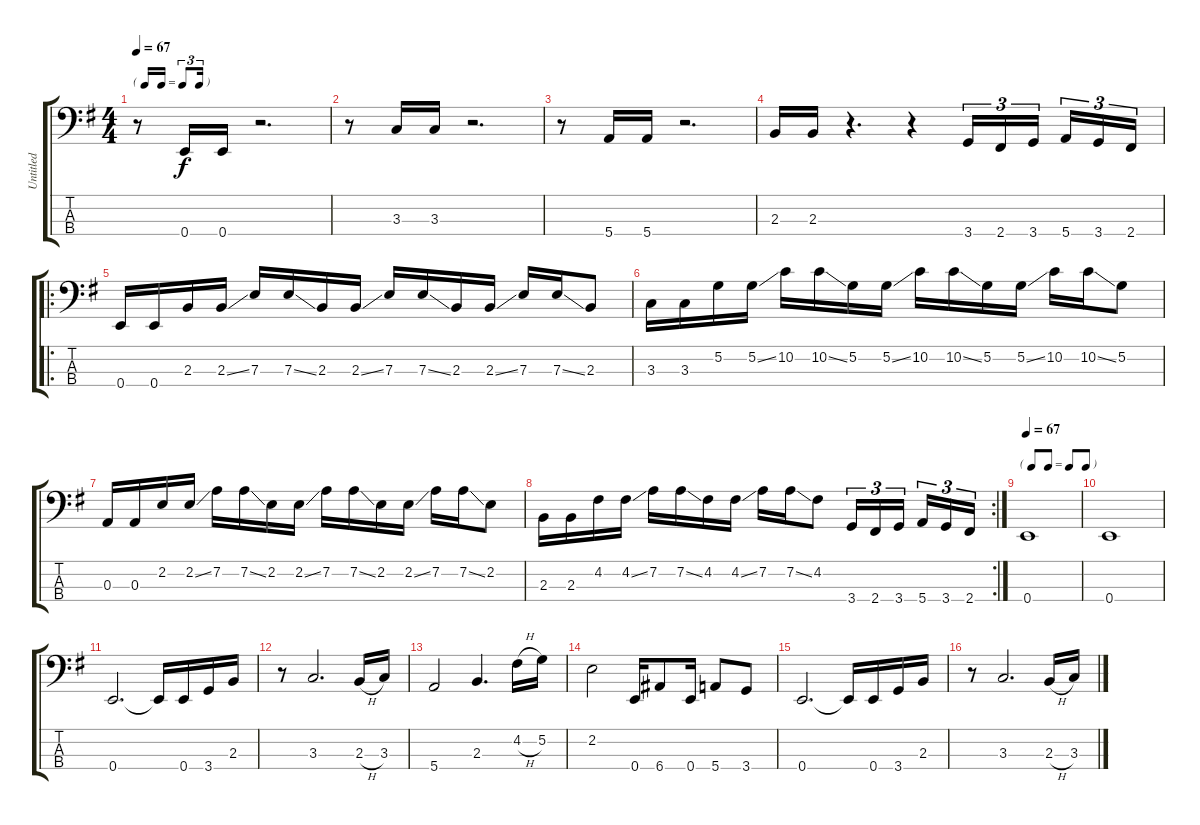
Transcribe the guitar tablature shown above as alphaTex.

\track ("Untitled" "Untitled") {instrument electricbassfinger}
\staff {score tabs}
\tuning (G2 D2 A1 E1) {hide}
\ts (4 4)
\tf triplet16th
\tempo 67
\clef f4
\ks g
r.8{dy f instrument electricbassfinger} 0.4.16 0.4.16 r.2{d} |
r.8 3.3.16 3.3.16 r.2{d} |
r.8 5.4.16 5.4.16 r.2{d} |
2.3.16 2.3.16 r.4{d} r.4 3.4.16{tu (3 2)} 2.4.16{tu (3 2)} 3.4.16{tu (3 2) beam splitsecondary} 5.4.16{tu (3 2)} 3.4.16{tu (3 2)} 2.4.16{tu (3 2)} |
\ro
0.4.16 0.4.16 2.3.16 2.3{ss}.16 7.3.16 7.3{ss}.16 2.3.16 2.3{ss}.16 7.3.16 7.3{ss}.16 2.3.16 2.3{ss}.16 7.3.16 7.3{ss}.16 2.3.8 |
3.3.16 3.3.16 5.2.16 5.2{ss}.16 10.2.16 10.2{ss}.16 5.2.16 5.2{ss}.16 10.2.16 10.2{ss}.16 5.2.16 5.2{ss}.16 10.2.16 10.2{ss}.16 5.2.8 |
0.3.16 0.3.16 2.2.16 2.2{ss}.16 7.2.16 7.2{ss}.16 2.2.16 2.2{ss}.16 7.2.16 7.2{ss}.16 2.2.16 2.2{ss}.16 7.2.16 7.2{ss}.16 2.2.8 |
\rc 2
2.3.16 2.3.16 4.2.16 4.2{ss}.16 7.2.16 7.2{ss}.16 4.2.16 4.2{ss}.16 7.2.16 7.2{ss}.16 4.2.8 3.4.16{tu (3 2)} 2.4.16{tu (3 2)} 3.4.16{tu (3 2) beam splitsecondary} 5.4.16{tu (3 2)} 3.4.16{tu (3 2)} 2.4.16{tu (3 2)} |
\tf none
\tempo 67
0.4.1 |
0.4.1 |
0.4.2{d} 0.4{t}.16 0.4.16 3.4.16 2.3.16 |
r.8 3.3.2{d} 2.3{h}.16 3.3.16 |
5.4.2 2.3.4{d} 4.2{h}.16 5.2.16 |
2.2.2 0.4.16 6.4.8 0.4.16 5.4.8 3.4.8 |
0.4.2{d} 0.4{t}.16 0.4.16 3.4.16 2.3.16 |
r.8 3.3.2{d} 2.3{h}.16 3.3.16
